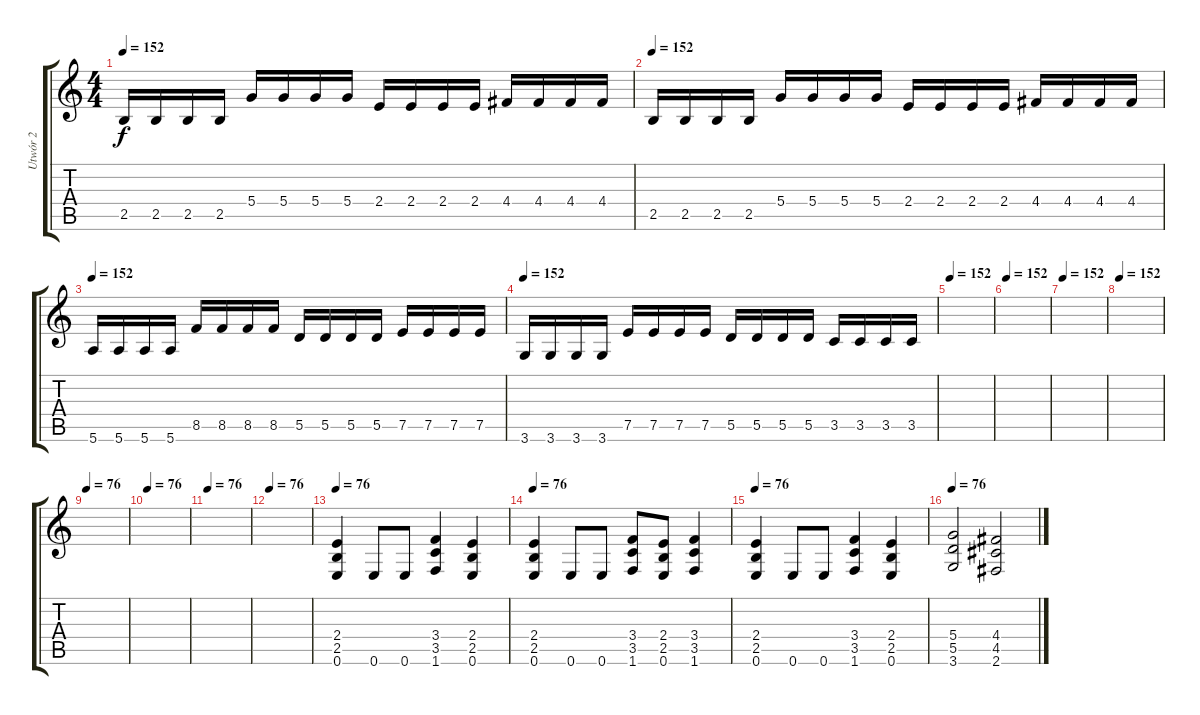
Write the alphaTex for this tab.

\track ("Utwór 2" "Utwór 2") {instrument distortionguitar}
\staff {score tabs}
\tuning (E4 B3 G3 D3 A2 E2) {hide}
\ts (4 4)
\tempo 152
\clef g2
\ks c
2.5.16{dy f} 2.5.16 2.5.16 2.5.16 5.4.16 5.4.16 5.4.16 5.4.16 2.4.16 2.4.16 2.4.16 2.4.16 4.4.16 4.4.16 4.4.16 4.4.16 |
\tempo 152
2.5.16 2.5.16 2.5.16 2.5.16 5.4.16 5.4.16 5.4.16 5.4.16 2.4.16 2.4.16 2.4.16 2.4.16 4.4.16 4.4.16 4.4.16 4.4.16 |
\tempo 152
5.6.16 5.6.16 5.6.16 5.6.16 8.5.16 8.5.16 8.5.16 8.5.16 5.5.16 5.5.16 5.5.16 5.5.16 7.5.16 7.5.16 7.5.16 7.5.16 |
\tempo 152
3.6.16 3.6.16 3.6.16 3.6.16 7.5.16 7.5.16 7.5.16 7.5.16 5.5.16 5.5.16 5.5.16 5.5.16 3.5.16 3.5.16 3.5.16 3.5.16 |
\tempo 152
|
\tempo 152
|
\tempo 152
|
\tempo 152
|
\tempo 76
|
\tempo 76
|
\tempo 76
|
\tempo 76
|
\tempo 76
(2.4 2.5 0.6).4 0.6.8 0.6.8 (3.4 3.5 1.6).4 (2.4 2.5 0.6).4 |
\tempo 76
(2.4 2.5 0.6).4 0.6.8 0.6.8 (3.4 3.5 1.6).8 (2.4 2.5 0.6).8 (3.4 3.5 1.6).4 |
\tempo 76
(2.4 2.5 0.6).4 0.6.8 0.6.8 (3.4 3.5 1.6).4 (2.4 2.5 0.6).4 |
\tempo 76
(5.4 5.5 3.6).2 (4.4 4.5 2.6).2
